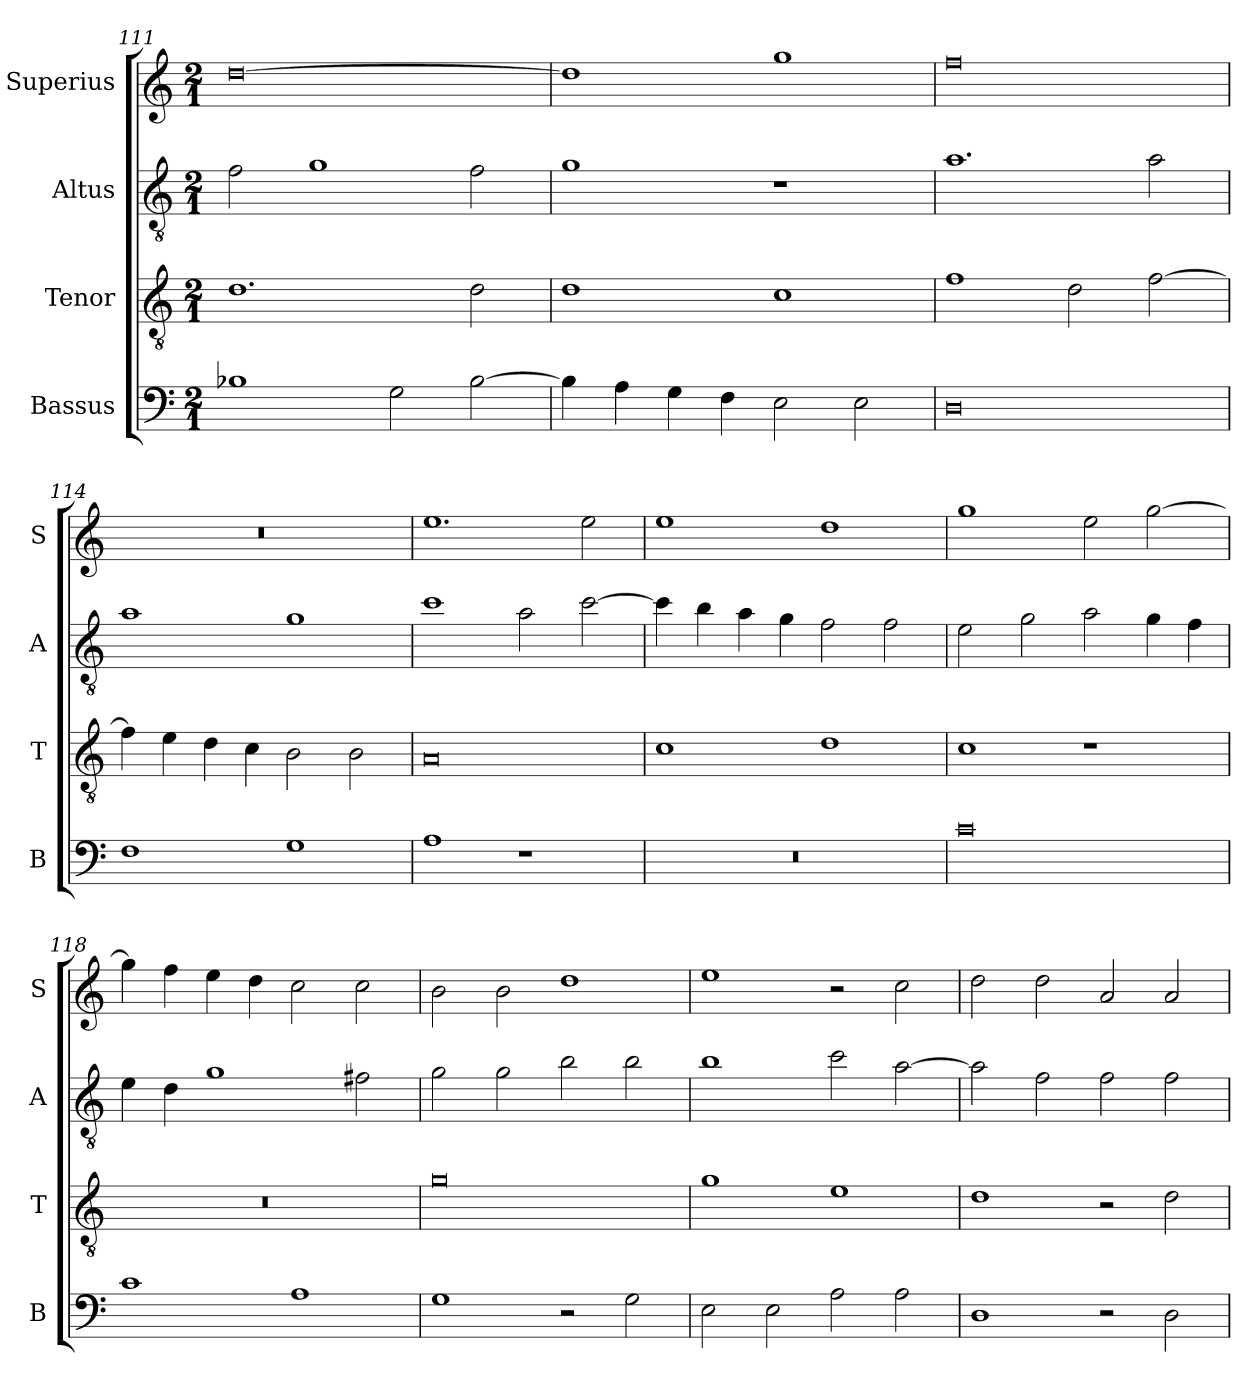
**kern	**kern	**kern	**kern
*part4	*part3	*part2	*part1
*staff4	*staff3	*staff2	*staff1
*I"Bassus	*I"Tenor	*I"Altus	*I"Superius
*I'B	*I'T	*I'A	*I'S
*clefF4	*clefGv2	*clefGv2	*clefG2
*k[]	*k[]	*k[]	*k[]
*M2/1	*M2/1	*M2/1	*M2/1
=111	=111	=111	=111
1B-X	1.d	2f\	[0dd
.	.	1g	.
2G\	.	.	.
[2B-\	2d\	2f\	.
=112	=112	=112	=112
4B-\]	1d	1g	1dd]
4A\	.	.	.
4G\	.	.	.
4F\	.	.	.
2E\	1c	1r	1gg
2E\	.	.	.
=113	=113	=113	=113
0D	1f	1.a	0ff
.	2d\	.	.
.	[2f\	2a\	.
=114	=114	=114	=114
1F	4f\]	1a	0r
.	4e\	.	.
.	4d\	.	.
.	4c\	.	.
1G	2B\	1g	.
.	2B\	.	.
=115	=115	=115	=115
1A	0A	1cc	1.ee
1r	.	2a\	.
.	.	[2cc\	2ee\
=116	=116	=116	=116
0r	1c	4cc\]	1ee
.	.	4b\	.
.	.	4a\	.
.	.	4g\	.
.	1d	2f\	1dd
.	.	2f\	.
=117	=117	=117	=117
0c	1c	2e\	1gg
.	.	2g\	.
.	1r	2a\	2ee\
.	.	4g\	[2gg\
.	.	4f\	.
=118	=118	=118	=118
1c	0r	4e\	4gg\]
.	.	4d\	4ff\
.	.	1g	4ee\
.	.	.	4dd\
1A	.	.	2cc\
.	.	2f#X\	2cc\
=119	=119	=119	=119
1G	0g	2g\	2b\
.	.	2g\	2b\
2r	.	2b\	1dd
2G\	.	2b\	.
=120	=120	=120	=120
2E\	1g	1b	1ee
2E\	.	.	.
2A\	1e	2cc\	2r
2A\	.	[2a\	2cc\
=121	=121	=121	=121
1D	1d	2a\]	2dd\
.	.	2f\	2dd\
2r	2r	2f\	2a/
2D\	2d\	2f\	2a/
=	=	=	=
*-	*-	*-	*-
